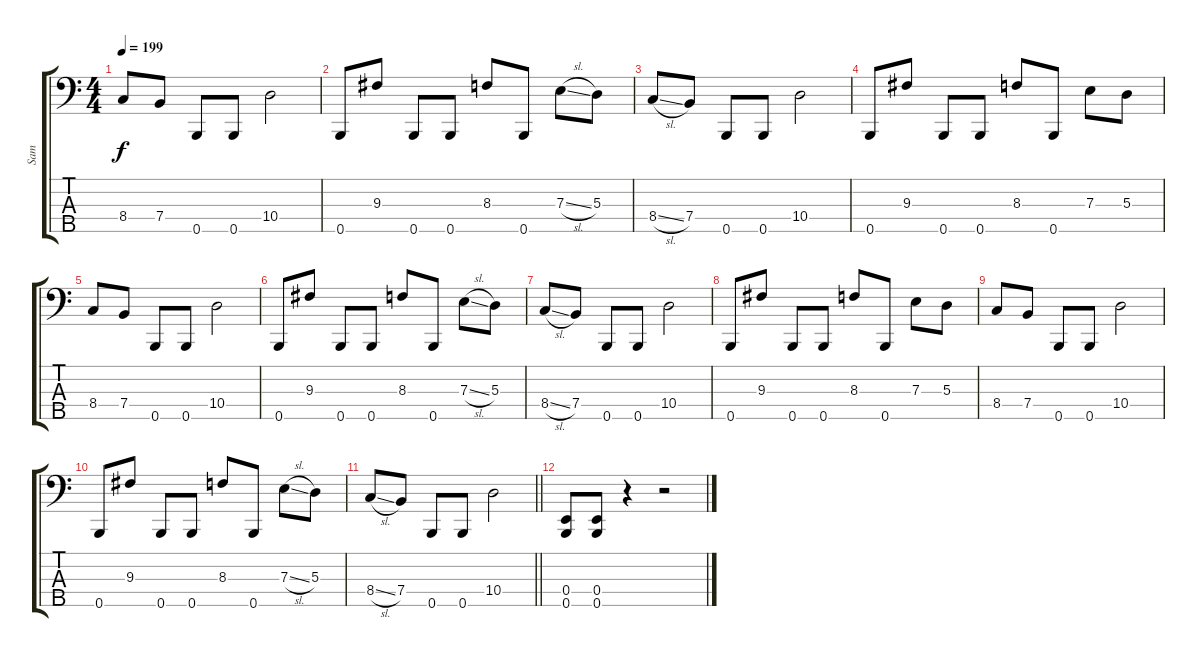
\track ("Sam" "Sam") {instrument electricbassfinger}
\staff {score tabs}
\tuning (G2 D2 A1 E1 B0) {hide}
\ts (4 4)
\tempo 199
\clef f4
\ks c
8.4.8{dy f} 7.4.8 0.5.8 0.5.8 10.4.2 |
0.5.8 9.3.8 0.5.8 0.5.8 8.3.8 0.5.8 7.3{sl}.8 5.3.8 |
8.4{sl}.8 7.4.8 0.5.8 0.5.8 10.4.2 |
0.5.8 9.3.8 0.5.8 0.5.8 8.3.8 0.5.8 7.3.8 5.3.8 |
8.4.8 7.4.8 0.5.8 0.5.8 10.4.2 |
0.5.8 9.3.8 0.5.8 0.5.8 8.3.8 0.5.8 7.3{sl}.8 5.3.8 |
8.4{sl}.8 7.4.8 0.5.8 0.5.8 10.4.2 |
0.5.8 9.3.8 0.5.8 0.5.8 8.3.8 0.5.8 7.3.8 5.3.8 |
8.4.8 7.4.8 0.5.8 0.5.8 10.4.2 |
0.5.8 9.3.8 0.5.8 0.5.8 8.3.8 0.5.8 7.3{sl}.8 5.3.8 |
\barLineRight lightlight
8.4{sl}.8 7.4.8 0.5.8 0.5.8 10.4.2 |
(0.4 0.5).8{txt ""} (0.4 0.5).8 r.4 r.2
